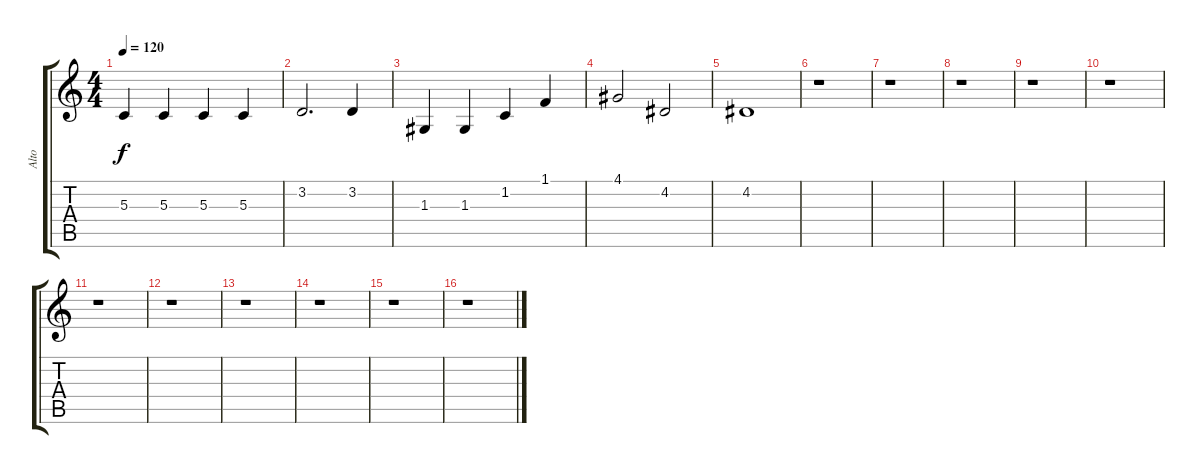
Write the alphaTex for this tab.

\track ("Alto" "Alto") {instrument altosax}
\staff {score tabs}
\tuning (E4 B3 G3 D3 A2 E2) {hide}
\ts (4 4)
\tempo 120
\clef g2
\ks c
5.3.4{dy f} 5.3.4 5.3.4 5.3.4 |
3.2.2{d} 3.2.4 |
1.3.4 1.3.4 1.2.4 1.1.4 |
4.1.2 4.2.2 |
4.2.1 |
r.1 |
r.1 |
r.1 |
r.1 |
r.1 |
r.1 |
r.1 |
r.1 |
r.1 |
r.1 |
r.1
